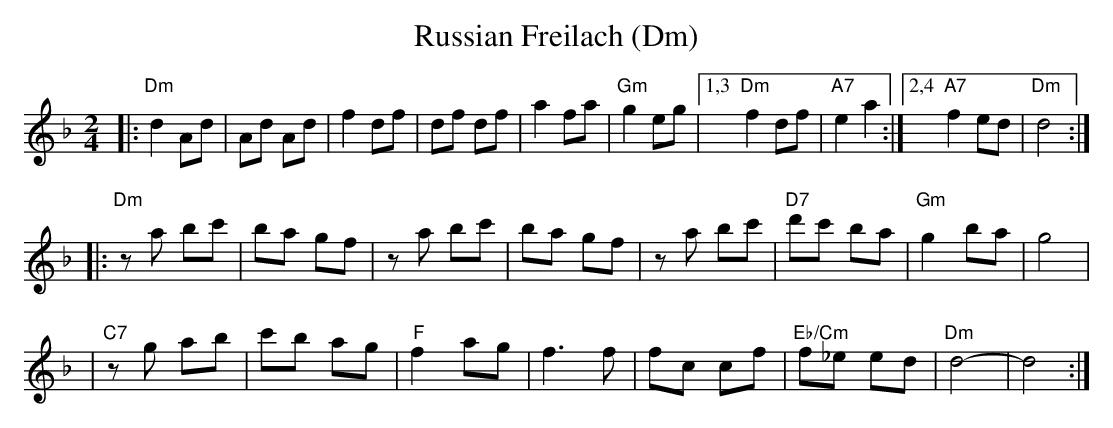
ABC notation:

X:1
T: Russian Freilach (Dm)
M: 2/4
L: 1/8
K: Dm
|: "Dm"d2 Ad | Ad Ad | f2 df | df df | a2 fa | "Gm"g2 eg |1,3 "Dm"f2 df | "A7"e2 a2 :|2,4 "A7"f2 ed | "Dm"d4 :|
|: "Dm"za bc' | ba gf | za bc' | ba gf | za bc' | "D7"d'c' ba | "Gm"g2 ba | g4 |
| "C7"zg ab | c'b ag | "F"f2 ag | f3 f | fc cf | "Eb/Cm"f_e ed | "Dm"d4- | d4 :|
